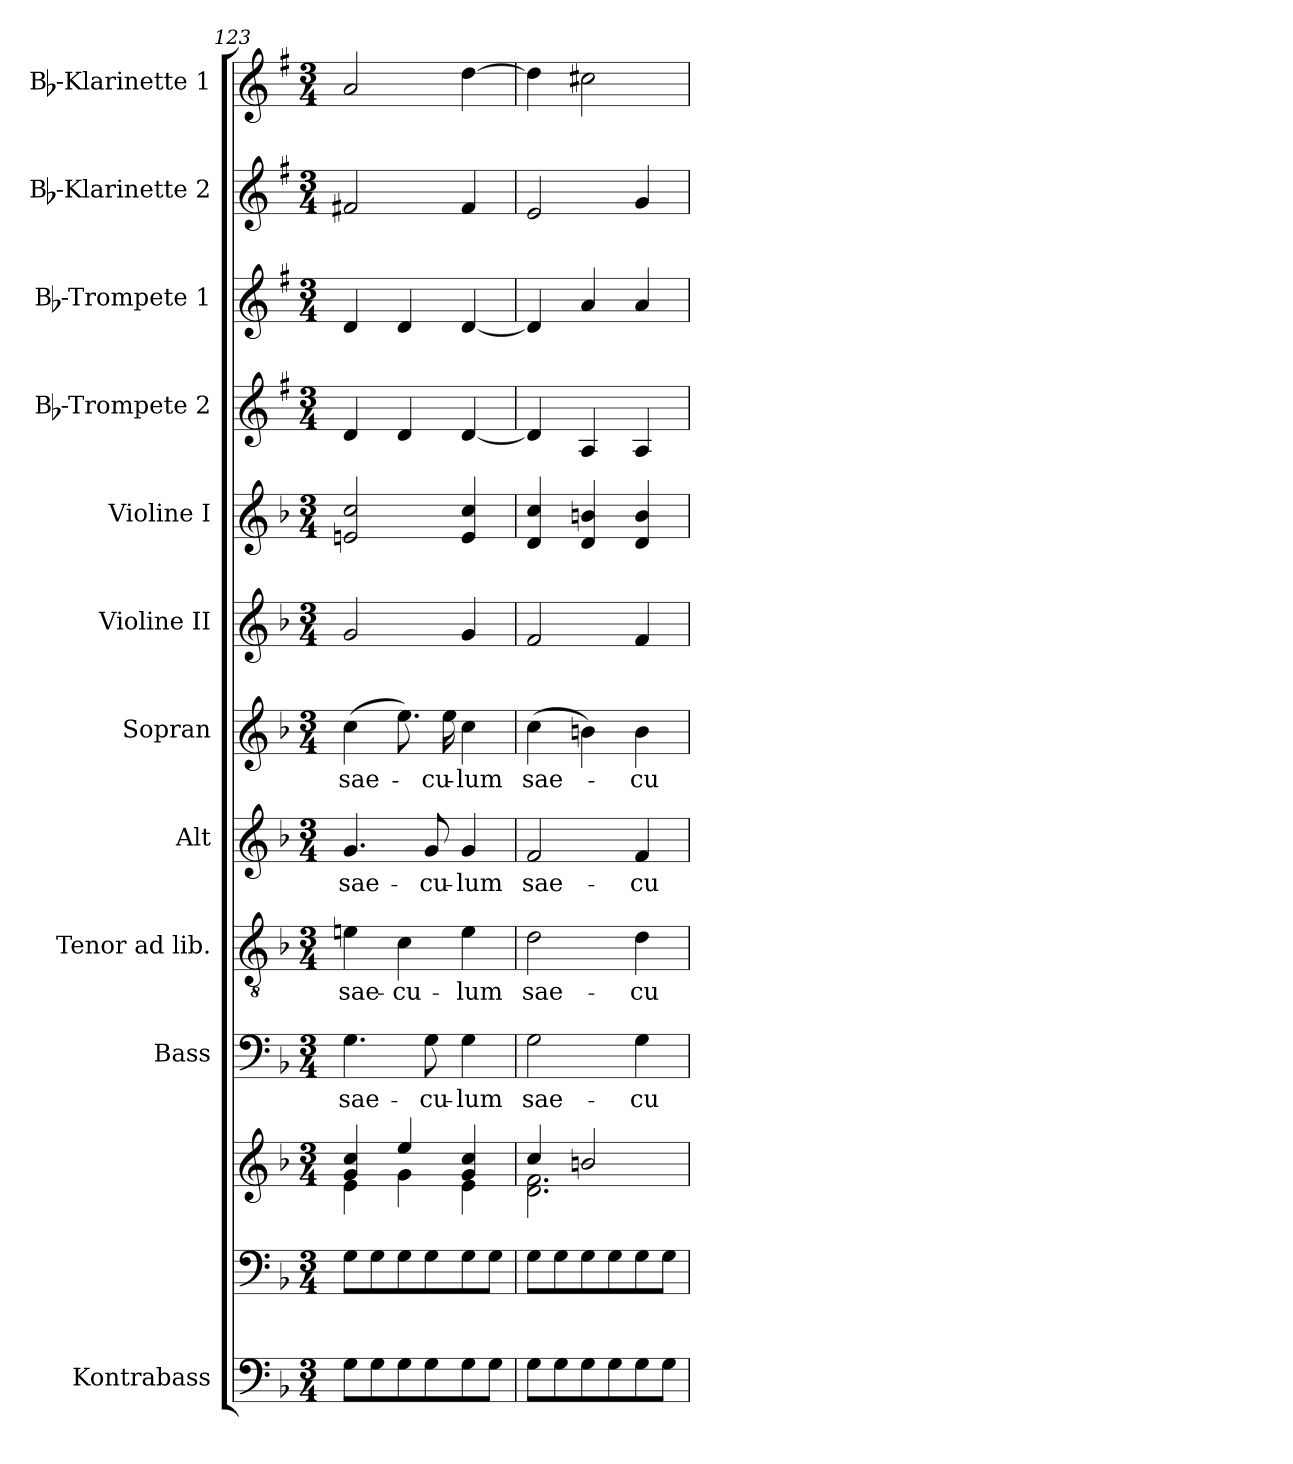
**kern	**kern	**kern	**kern	**text	**kern	**text	**kern	**text	**kern	**text	**kern	**kern	**kern	**kern	**kern	**kern
*part12	*part11	*part11	*part10	*part10	*part9	*part9	*part8	*part8	*part7	*part7	*part6	*part5	*part4	*part3	*part2	*part1
*staff13	*staff12	*staff11	*staff10	*staff10	*staff9	*staff9	*staff8	*staff8	*staff7	*staff7	*staff6	*staff5	*staff4	*staff3	*staff2	*staff1
*I"Kontrabass	*	*	*I"Bass	*	*I"Tenor ad lib.	*	*I"Alt	*	*I"Sopran	*	*I"Violine II	*I"Violine I	*I"Bb-Trompete 2	*I"Bb-Trompete 1	*I"Bb-Klarinette 2	*I"Bb-Klarinette 1
*I'Kb.	*	*	*I'B.	*	*I'T.	*	*I'A.	*	*I'S.	*	*I'Vl. II	*I'Vl. I	*I'Bb Trp. 2	*I'Bb Trp. 1	*I'Bb Kl. 2	*I'Bb Kl. 1
*clefF4	*clefF4	*clefG2	*clefF4	*	*clefGv2	*	*clefG2	*	*clefG2	*	*clefG2	*clefG2	*clefG2	*clefG2	*clefG2	*clefG2
*ITrd7c12	*	*	*	*	*	*	*	*	*	*	*	*	*ITrd1c2	*ITrd1c2	*ITrd1c2	*ITrd1c2
*k[b-]	*k[b-]	*k[b-]	*k[b-]	*	*k[b-]	*	*k[b-]	*	*k[b-]	*	*k[b-]	*k[b-]	*k[b-]	*k[b-]	*k[b-]	*k[b-]
*F:	*F:	*F:	*F:	*	*F:	*	*F:	*	*F:	*	*F:	*F:	*F:	*F:	*F:	*F:
*M3/4	*M3/4	*M3/4	*M3/4	*	*M3/4	*	*M3/4	*	*M3/4	*	*M3/4	*M3/4	*M3/4	*M3/4	*M3/4	*M3/4
=123	=123	=123	=123	=123	=123	=123	=123	=123	=123	=123	=123	=123	=123	=123	=123	=123
*	*	*^	*	*	*	*	*	*	*	*	*	*	*	*	*	*
!	!	!	!	!	!LO:LY:b	!	!LO:LY:b	!	!LO:LY:b	!	!LO:LY:b	!	!	!	!	!	!
8GG\L	8G\L	4g/ 4cc/	4e\	4.G\	sae-	4en\	sae-	4.g/	sae-	(>4cc\	sae-	2g/	2en/ 2cc/	4c/	4c/	2en/	2g/
8GG\	8G\	.	.	.	.	.	.	.	.	.	.	.	.	.	.	.	.
!	!	!	!	!	!	!	!LO:LY:b	!	!	!	!	!	!	!	!	!	!
8GG\	8G\	4ee/	4g\	.	.	4c\	-cu-	.	.	8.ee\)	.	.	.	4c/	4c/	.	.
!	!	!	!	!	!LO:LY:b	!	!	!	!LO:LY:b	!	!	!	!	!	!	!	!
8GG\	8G\	.	.	8G\	-cu-	.	.	8g/	-cu-	.	.	.	.	.	.	.	.
!	!	!	!	!	!	!	!	!	!	!	!LO:LY:b	!	!	!	!	!	!
.	.	.	.	.	.	.	.	.	.	16ee\	-cu-	.	.	.	.	.	.
!	!	!	!	!	!LO:LY:b	!	!LO:LY:b	!	!LO:LY:b	!	!LO:LY:b	!	!	!	!	!	!
8GG\	8G\	4g/ 4cc/	4e\	4G\	-lum	4e\	-lum	4g/	-lum	4cc\	-lum	4g/	4e/ 4cc/	[4c/	[4c/	4e/	[4cc\
8GG\J	8G\J	.	.	.	.	.	.	.	.	.	.	.	.	.	.	.	.
=124	=124	=124	=124	=124	=124	=124	=124	=124	=124	=124	=124	=124	=124	=124	=124	=124	=124
!	!	!	!	!	!LO:LY:b	!	!LO:LY:b	!	!LO:LY:b	!	!LO:LY:b	!	!	!	!	!	!
8GG\L	8G\L	4cc/	2.d\ 2.f\	2G\	sae-	2d\	sae-	2f/	sae-	(>4cc\	sae-	2f/	4d/ 4cc/	4c/]	4c/]	2d/	4cc\]
8GG\	8G\	.	.	.	.	.	.	.	.	.	.	.	.	.	.	.	.
8GG\	8G\	2bn/	.	.	.	.	.	.	.	4bn\)	.	.	4d/ 4bn/	4G/	4g/	.	2bn\
8GG\	8G\	.	.	.	.	.	.	.	.	.	.	.	.	.	.	.	.
!	!	!	!	!	!LO:LY:b	!	!LO:LY:b	!	!LO:LY:b	!	!LO:LY:b	!	!	!	!	!	!
8GG\	8G\	.	.	4G\	-cu-	4d\	-cu-	4f/	-cu-	4b\	-cu-	4f/	4d/ 4b/	4G/	4g/	4f/	.
8GG\J	8G\J	.	.	.	.	.	.	.	.	.	.	.	.	.	.	.	.
*	*	*v	*v	*	*	*	*	*	*	*	*	*	*	*	*	*	*
=	=	=	=	=	=	=	=	=	=	=	=	=	=	=	=	=
*-	*-	*-	*-	*-	*-	*-	*-	*-	*-	*-	*-	*-	*-	*-	*-	*-
